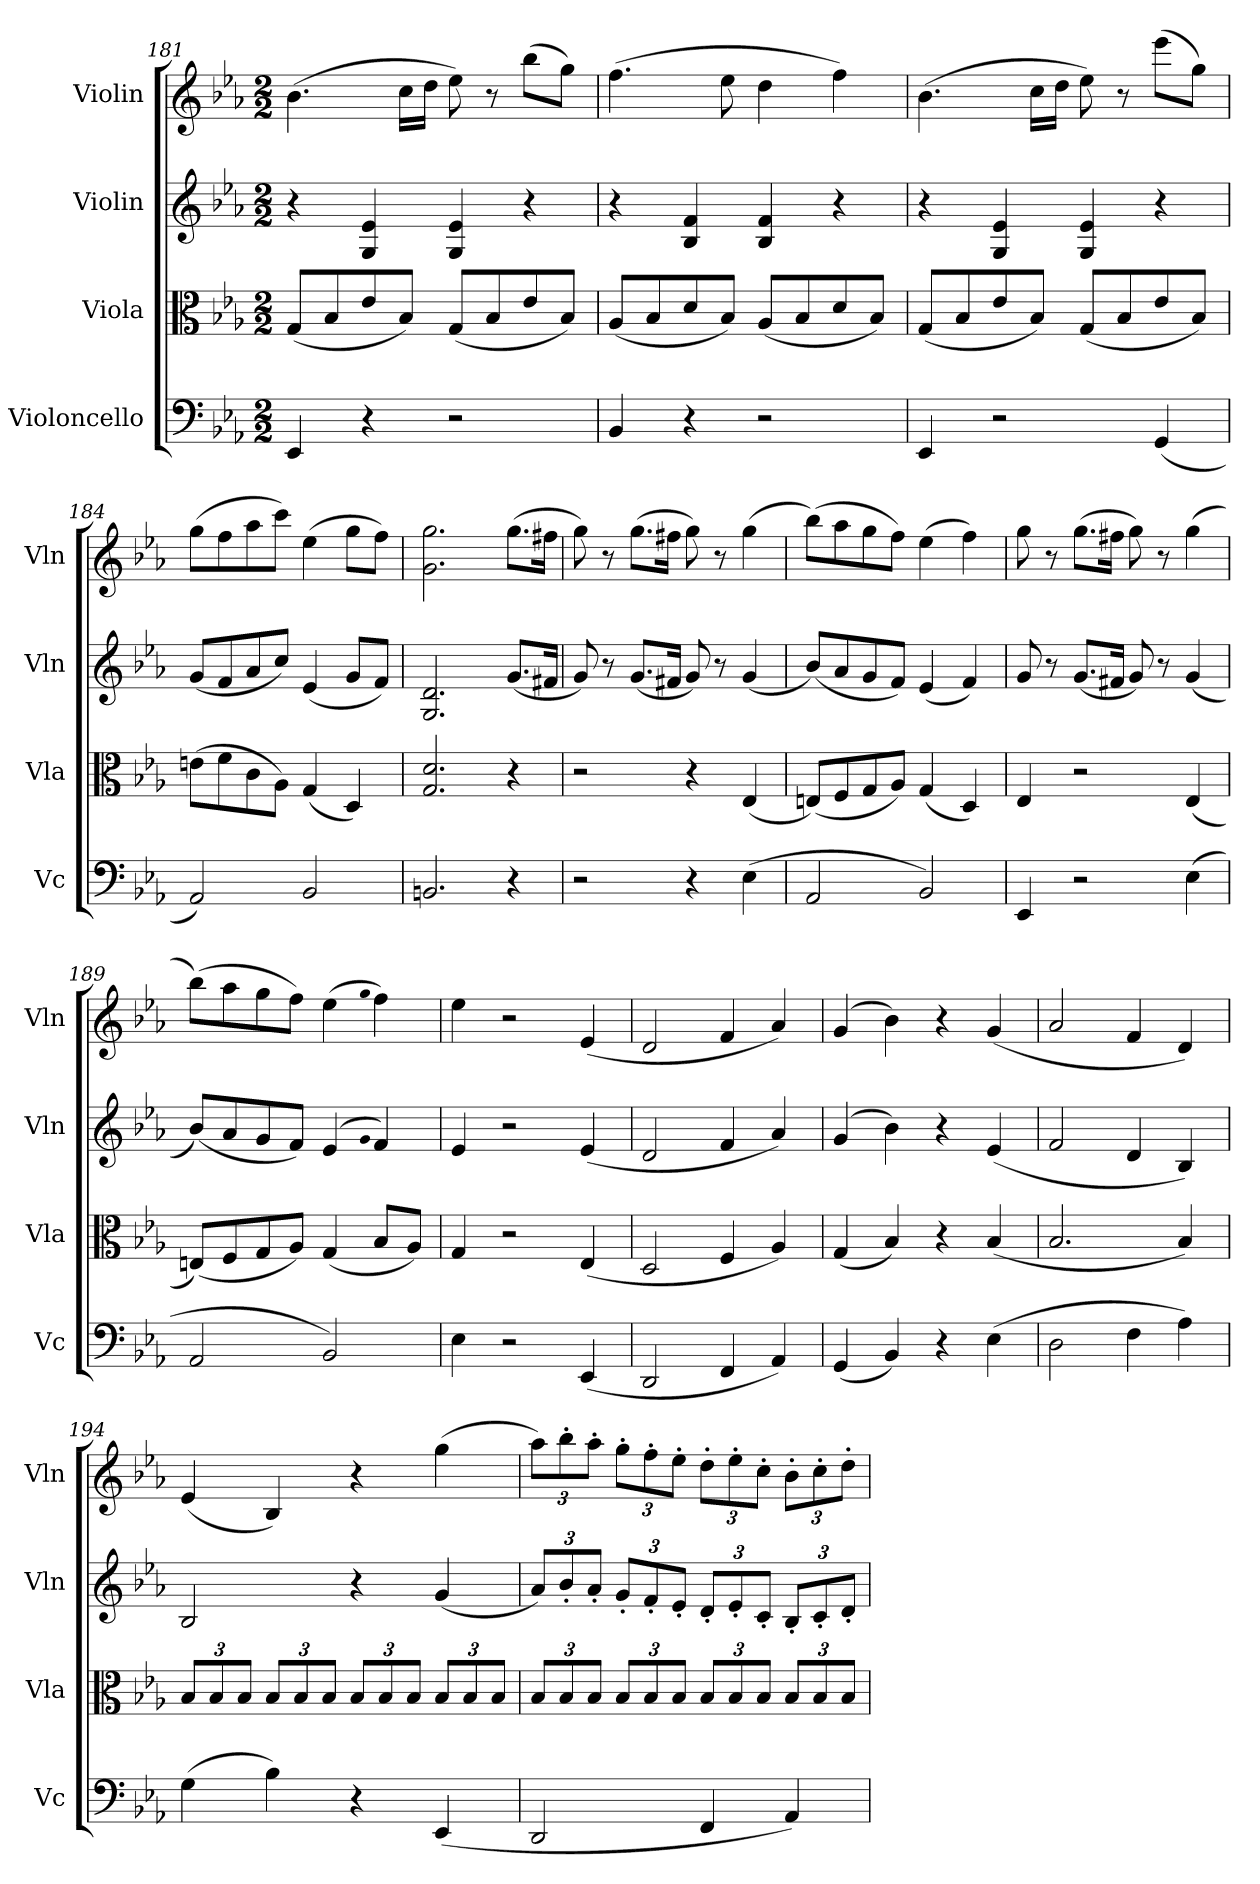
**kern	**kern	**kern	**kern
*part4	*part3	*part2	*part1
*staff4	*staff3	*staff2	*staff1
*I"Violoncello	*I"Viola	*I"Violin	*I"Violin
*I'Vc	*I'Vla	*I'Vln	*I'Vln
*clefF4	*clefC3	*clefG2	*clefG2
*k[b-e-a-]	*k[b-e-a-]	*k[b-e-a-]	*k[b-e-a-]
*M2/2	*M2/2	*M2/2	*M2/2
=181	=181	=181	=181
4EE-/	(8G/L	4r	(4.b-\
.	8B-/	.	.
4r	8e-/	4G/ 4e-/	.
.	8B-/J)	.	16cc\LL
.	.	.	16dd\JJ
2r	(8G/L	4G/ 4e-/	8ee-\)
.	8B-/	.	8r
.	8e-/	4r	(8bb-\L
.	8B-/J)	.	8gg\J)
=182	=182	=182	=182
4BB-/	(8A-/L	4r	(4.ff\
.	8B-/	.	.
4r	8d/	4B-/ 4f/	.
.	8B-/J)	.	8ee-\
2r	(8A-/L	4B-/ 4f/	4dd\
.	8B-/	.	.
.	8d/	4r	4ff\)
.	8B-/J)	.	.
=183	=183	=183	=183
4EE-/	(8G/L	4r	(4.b-\
.	8B-/	.	.
2r	8e-/	4G/ 4e-/	.
.	8B-/J)	.	16cc\LL
.	.	.	16dd\JJ
.	(8G/L	4G/ 4e-/	8ee-\)
.	8B-/	.	8r
(4GG/	8e-/	4r	(8eee-\L
.	8B-/J)	.	8gg\J)
=184	=184	=184	=184
2AA-/)	(8en\L	(8g/L	(8gg\L
.	8f\	8f/	8ff\
.	8c\	8a-/	8aa-\
.	8A-\J)	8cc/J)	8ccc\J)
2BB-/	(4G/	(4e-/	(4ee-\
.	4D/)	8g/L	8gg\L
.	.	8f/J)	8ff\J)
=185	=185	=185	=185
2.BBn/	2.G/ 2.d/	2.G/ 2.d/	2.g\ 2.gg\
4r	4r	(8.g/L	(8.gg\L
.	.	16f#X/Jk	16ff#X\Jk
=186	=186	=186	=186
2r	2r	8g/)	8gg\)
.	.	8r	8r
.	.	(8.g/L	(8.gg\L
.	.	16f#X/Jk	16ff#X\Jk
4r	4r	8g/)	8gg\)
.	.	8r	8r
(4E-\	(4E-/	(4g/	(4gg\
=187	=187	=187	=187
2AA-/	(8En/L)	(8b-/L)	(8bb-\L)
.	8F/	8a-/	8aa-\
.	8G/	8g/	8gg\
.	8A-/J)	8f/J)	8ff\J)
2BB-/)	(4G/	(4e-/	(4ee-\
.	4D/)	4f/)	4ff\)
=188	=188	=188	=188
4EE-/	4E-/	8g/	8gg\
.	.	8r	8r
2r	2r	(8.g/L	(8.gg\L
.	.	16f#X/Jk	16ff#X\Jk
.	.	8g/)	8gg\)
.	.	8r	8r
(4E-\	(4E-/	(4g/	(4gg\
=189	=189	=189	=189
2AA-/	(8En/L)	(8b-/L)	(8bb-\L)
.	8F/	8a-/	8aa-\
.	8G/	8g/	8gg\
.	8A-/J)	8f/J)	8ff\J)
2BB-/)	(4G/	(4e-/	(4ee-\
.	.	qg	qgg
.	8B-/L	4f/)	4ff\)
.	8A-/J)	.	.
=190	=190	=190	=190
4E-\	4G/	4e-/	4ee-\
2r	2r	2r	2r
(4EE-/	(4E-/	(4e-/	(4e-/
=191	=191	=191	=191
2DD/	2D/	2d/	2d/
4FF/	4F/	4f/	4f/
4AA-/)	4A-/)	4a-/)	4a-/)
=192	=192	=192	=192
(4GG/	(4G/	(4g/	(4g/
4BB-/)	4B-/)	4b-\)	4b-\)
4r	4r	4r	4r
(4E-\	(4B-/	(4e-/	(4g/
=193	=193	=193	=193
2D\	2.B-/	2f/	2a-/
4F\	.	4d/	4f/
4A-\)	4B-/)	4B-/)	4d/)
=194	=194	=194	=194
(4G\	12B-/L	2B-/	(4e-/
.	12B-/	.	.
.	12B-/J	.	.
4B-\)	12B-/L	.	4B-/)
.	12B-/	.	.
.	12B-/J	.	.
4r	12B-/L	4r	4r
.	12B-/	.	.
.	12B-/J	.	.
(4EE-/	12B-/L	(4g/	(4gg\
.	12B-/	.	.
.	12B-/J	.	.
=195	=195	=195	=195
2DD/	12B-/L	12a-/L)	12aa-\L)
.	12B-/	12b-'/	12bb-'\
.	12B-/J	12a-'/J	12aa-'\J
.	12B-/L	12g'/L	12gg'\L
.	12B-/	12f'/	12ff'\
.	12B-/J	12e-'/J	12ee-'\J
4FF/	12B-/L	12d'/L	12dd'\L
.	12B-/	12e-'/	12ee-'\
.	12B-/J	12c'/J	12cc'\J
4AA-/)	12B-/L	12B-'/L	12b-'\L
.	12B-/	12c'/	12cc'\
.	12B-/J	12d'/J	12dd'\J
=	=	=	=
*-	*-	*-	*-
